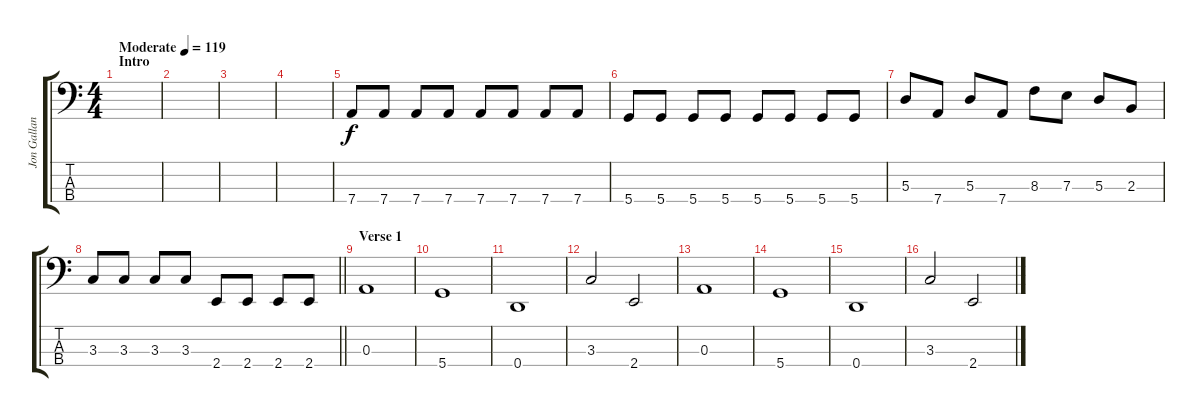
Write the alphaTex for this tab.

\track ("Jon Gallant (Bass)" "Jon Gallan") {instrument electricbassfinger}
\staff {score tabs}
\tuning (G2 D2 A1 D1) {hide}
\ts (4 4)
\section ("" "Intro")
\tempo (119 "Moderate")
\clef f4
\ks c
|
|
|
|
7.4.8{volume 16} 7.4.8 7.4.8 7.4.8 7.4.8 7.4.8 7.4.8 7.4.8 |
5.4.8 5.4.8 5.4.8 5.4.8 5.4.8 5.4.8 5.4.8 5.4.8 |
5.3.8 7.4.8 5.3.8 7.4.8 8.3.8 7.3.8 5.3.8 2.3.8 |
\barLineRight lightlight
3.3.8 3.3.8 3.3.8 3.3.8 2.4.8 2.4.8 2.4.8 2.4.8 |
\section ("" "Verse 1")
0.3.1 |
5.4.1 |
0.4.1 |
3.3.2 2.4.2 |
0.3.1 |
5.4.1 |
0.4.1 |
3.3.2 2.4.2
